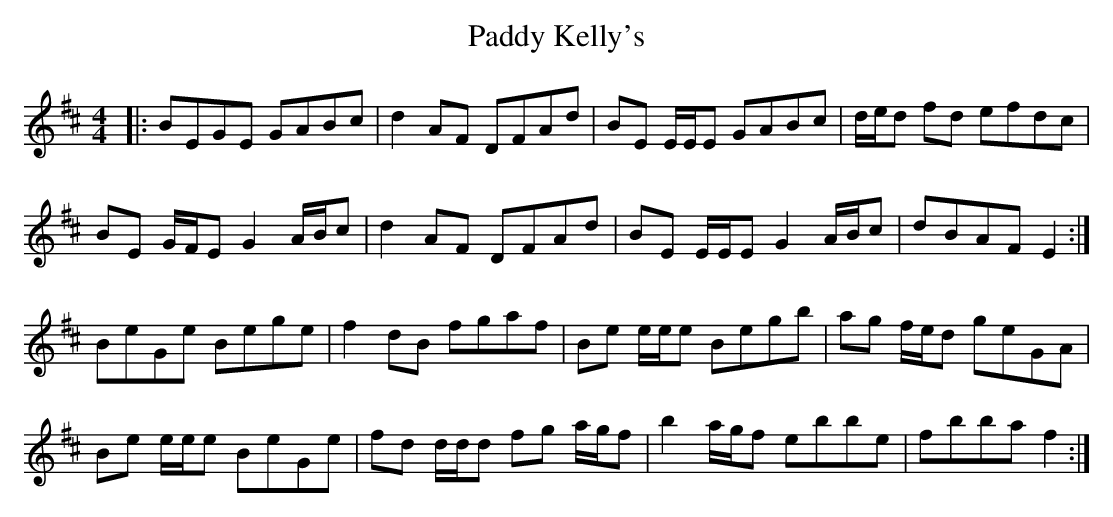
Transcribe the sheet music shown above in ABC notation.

X:1
T: Paddy Kelly's
M: 4/4
L: 1/8
K: Edor
|:BEGE GABc|d2 AF DFAd|BE E/E/E GABc|d/e/d fd efdc|
BE G/F/E G2 A/B/c|d2 AF DFAd|BE E/E/E G2 A/B/c|dBAF E2:|
BeGe Bege|f2 dB fgaf|Be e/e/e Begb|ag f/e/d geGA|
Be e/e/e BeGe|fd d/d/d fg a/g/f|b2 a/g/f ebbe|fbba f2:|
